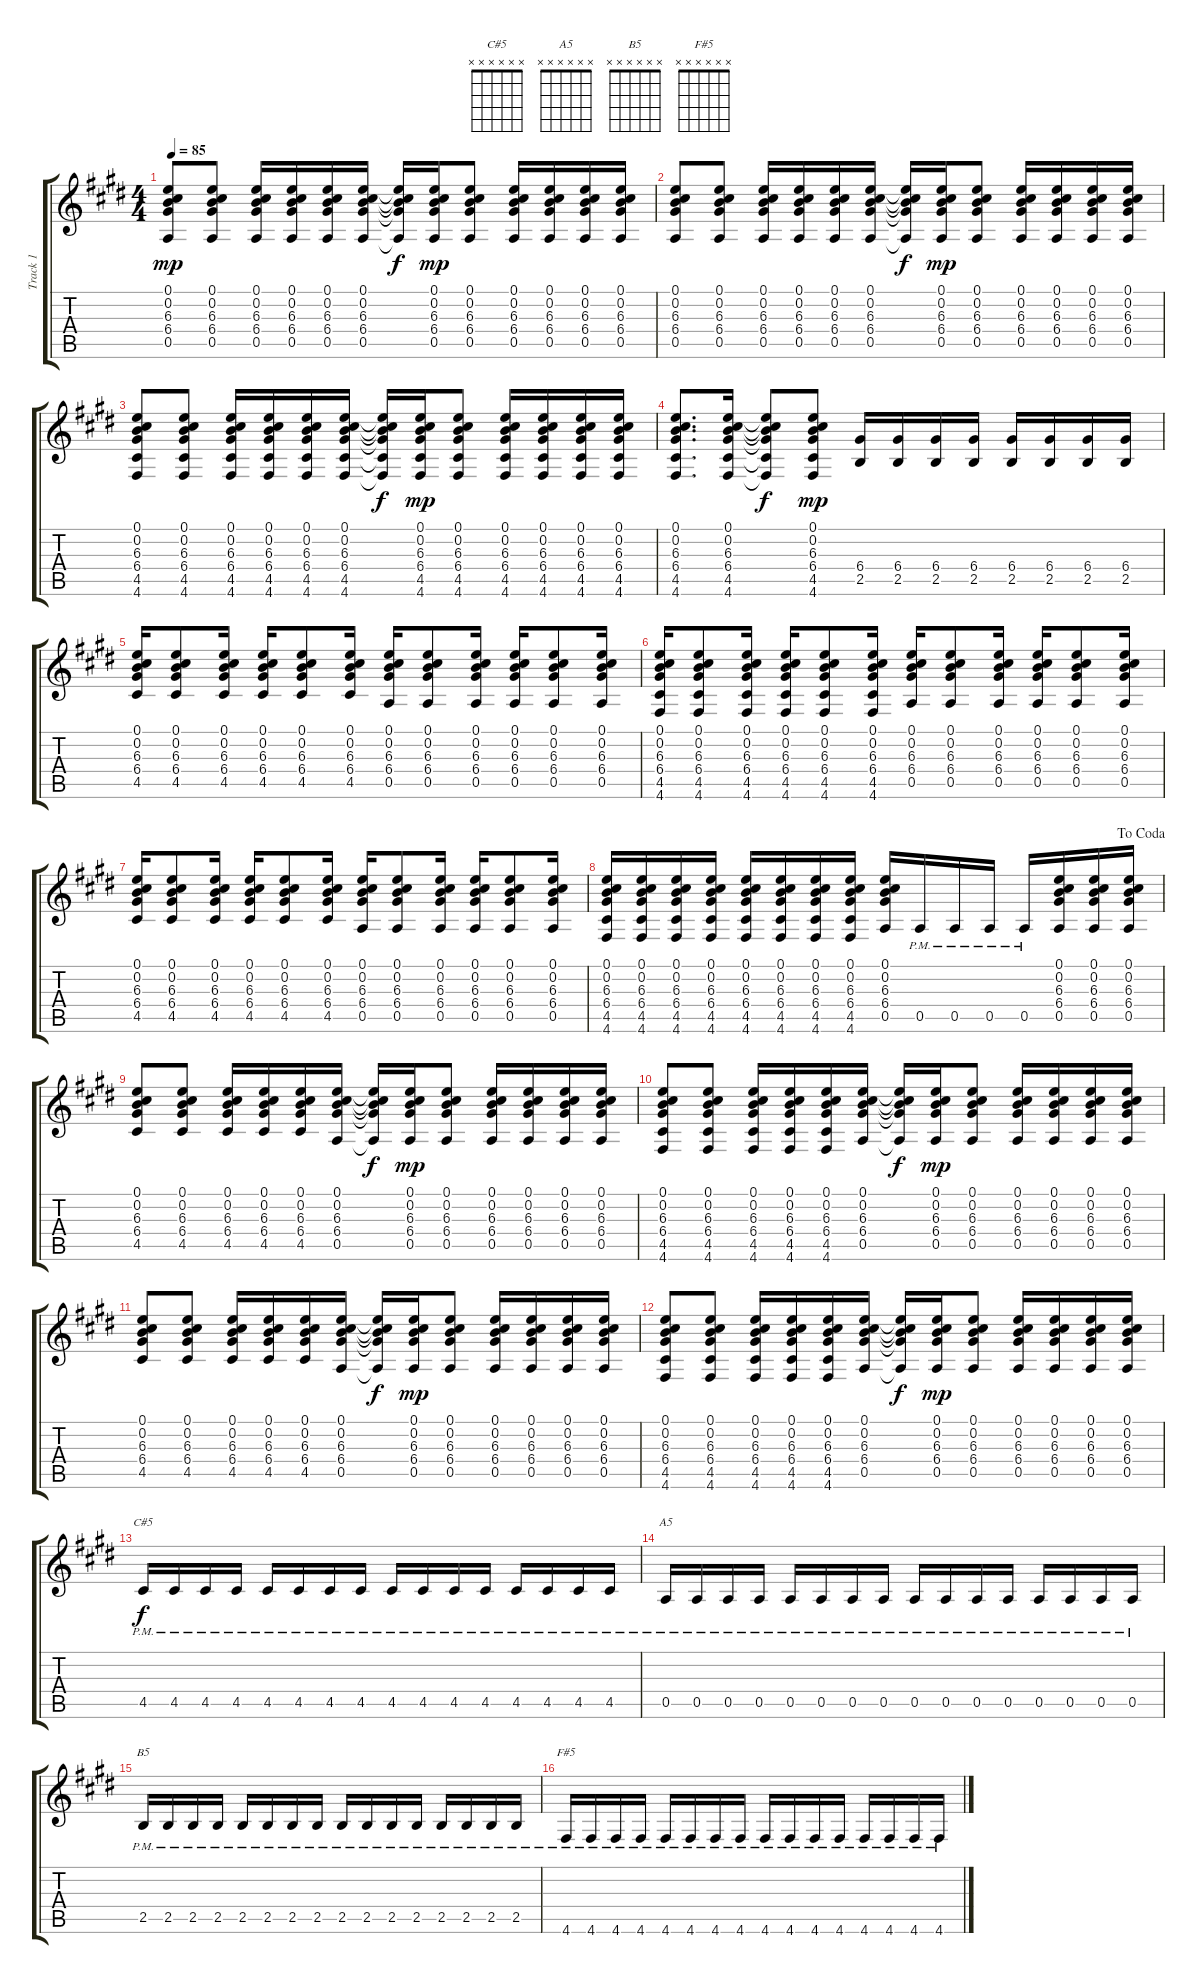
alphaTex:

\track ("Track 1" "Track 1") {instrument distortionguitar}
\staff {score tabs}
\tuning (E4 B3 G3 D3 A2 D2) {hide}
\chord ("C#5" x x x x x x)
\chord ("A5" x x x x x x)
\chord ("B5" x x x x x x)
\chord ("F#5" x x x x x x)
\ts (4 4)
\tempo 85
\clef g2
\ks e
(0.1 0.2 6.3 6.4 0.5).8{dy mp} (0.1 0.2 6.3 6.4 0.5).8 (0.1 0.2 6.3 6.4 0.5).16 (0.1 0.2 6.3 6.4 0.5).16 (0.1 0.2 6.3 6.4 0.5).16 (0.1 0.2 6.3 6.4 0.5).16 (0.1{t} 0.2{t} 6.3{t} 6.4{t} 0.5{t}).16{dy f} (0.1 0.2 6.3 6.4 0.5).16{dy mp} (0.1 0.2 6.3 6.4 0.5).8 (0.1 0.2 6.3 6.4 0.5).16 (0.1 0.2 6.3 6.4 0.5).16 (0.1 0.2 6.3 6.4 0.5).16 (0.1 0.2 6.3 6.4 0.5).16 |
(0.1 0.2 6.3 6.4 0.5).8 (0.1 0.2 6.3 6.4 0.5).8 (0.1 0.2 6.3 6.4 0.5).16 (0.1 0.2 6.3 6.4 0.5).16 (0.1 0.2 6.3 6.4 0.5).16 (0.1 0.2 6.3 6.4 0.5).16 (0.1{t} 0.2{t} 6.3{t} 6.4{t} 0.5{t}).16{dy f} (0.1 0.2 6.3 6.4 0.5).16{dy mp} (0.1 0.2 6.3 6.4 0.5).8 (0.1 0.2 6.3 6.4 0.5).16 (0.1 0.2 6.3 6.4 0.5).16 (0.1 0.2 6.3 6.4 0.5).16 (0.1 0.2 6.3 6.4 0.5).16 |
(0.1 0.2 6.3 6.4 4.5 4.6).8 (0.1 0.2 6.3 6.4 4.5 4.6).8 (0.1 0.2 6.3 6.4 4.5 4.6).16 (0.1 0.2 6.3 6.4 4.5 4.6).16 (0.1 0.2 6.3 6.4 4.5 4.6).16 (0.1 0.2 6.3 6.4 4.5 4.6).16 (0.1{t} 0.2{t} 6.3{t} 6.4{t} 4.5{t} 4.6{t}).16{dy f} (0.1 0.2 6.3 6.4 4.5 4.6).16{dy mp} (0.1 0.2 6.3 6.4 4.5 4.6).8 (0.1 0.2 6.3 6.4 4.5 4.6).16 (0.1 0.2 6.3 6.4 4.5 4.6).16 (0.1 0.2 6.3 6.4 4.5 4.6).16 (0.1 0.2 6.3 6.4 4.5 4.6).16 |
(0.1 0.2 6.3 6.4 4.5 4.6).8{d} (0.1 0.2 6.3 6.4 4.5 4.6).16 (0.1{t} 0.2{t} 6.3{t} 6.4{t} 4.5{t} 4.6{t}).8{dy f} (0.1 0.2 6.3 6.4 4.5 4.6).8{dy mp} (6.4 2.5).16 (6.4 2.5).16 (6.4 2.5).16 (6.4 2.5).16 (6.4 2.5).16 (6.4 2.5).16 (6.4 2.5).16 (6.4 2.5).16 |
(0.1 0.2 6.3 6.4 4.5).16 (0.1 0.2 6.3 6.4 4.5).8 (0.1 0.2 6.3 6.4 4.5).16 (0.1 0.2 6.3 6.4 4.5).16 (0.1 0.2 6.3 6.4 4.5).8 (0.1 0.2 6.3 6.4 4.5).16 (0.1 0.2 6.3 6.4 0.5).16 (0.1 0.2 6.3 6.4 0.5).8 (0.1 0.2 6.3 6.4 0.5).16 (0.1 0.2 6.3 6.4 0.5).16 (0.1 0.2 6.3 6.4 0.5).8 (0.1 0.2 6.3 6.4 0.5).16 |
(0.1 0.2 6.3 6.4 4.5 4.6).16 (0.1 0.2 6.3 6.4 4.5 4.6).8 (0.1 0.2 6.3 6.4 4.5 4.6).16 (0.1 0.2 6.3 6.4 4.5 4.6).16 (0.1 0.2 6.3 6.4 4.5 4.6).8 (0.1 0.2 6.3 6.4 4.5 4.6).16 (0.1 0.2 6.3 6.4 0.5).16 (0.1 0.2 6.3 6.4 0.5).8 (0.1 0.2 6.3 6.4 0.5).16 (0.1 0.2 6.3 6.4 0.5).16 (0.1 0.2 6.3 6.4 0.5).8 (0.1 0.2 6.3 6.4 0.5).16 |
(0.1 0.2 6.3 6.4 4.5).16 (0.1 0.2 6.3 6.4 4.5).8 (0.1 0.2 6.3 6.4 4.5).16 (0.1 0.2 6.3 6.4 4.5).16 (0.1 0.2 6.3 6.4 4.5).8 (0.1 0.2 6.3 6.4 4.5).16 (0.1 0.2 6.3 6.4 0.5).16 (0.1 0.2 6.3 6.4 0.5).8 (0.1 0.2 6.3 6.4 0.5).16 (0.1 0.2 6.3 6.4 0.5).16 (0.1 0.2 6.3 6.4 0.5).8 (0.1 0.2 6.3 6.4 0.5).16 |
\jump dacoda
(0.1 0.2 6.3 6.4 4.5 4.6).16 (0.1 0.2 6.3 6.4 4.5 4.6).16 (0.1 0.2 6.3 6.4 4.5 4.6).16 (0.1 0.2 6.3 6.4 4.5 4.6).16 (0.1 0.2 6.3 6.4 4.5 4.6).16 (0.1 0.2 6.3 6.4 4.5 4.6).16 (0.1 0.2 6.3 6.4 4.5 4.6).16 (0.1 0.2 6.3 6.4 4.5 4.6).16 (0.1 0.2 6.3 6.4 0.5).16 0.5{pm}.16 0.5{pm}.16 0.5{pm}.16 0.5{pm}.16 (0.1 0.2 6.3 6.4 0.5).16 (0.1 0.2 6.3 6.4 0.5).16 (0.1 0.2 6.3 6.4 0.5).16 |
(0.1 0.2 6.3 6.4 4.5).8 (0.1 0.2 6.3 6.4 4.5).8 (0.1 0.2 6.3 6.4 4.5).16 (0.1 0.2 6.3 6.4 4.5).16 (0.1 0.2 6.3 6.4 4.5).16 (0.1 0.2 6.3 6.4 0.5).16 (0.1{t} 0.2{t} 6.3{t} 6.4{t} 0.5{t}).16{dy f} (0.1 0.2 6.3 6.4 0.5).16{dy mp} (0.1 0.2 6.3 6.4 0.5).8 (0.1 0.2 6.3 6.4 0.5).16 (0.1 0.2 6.3 6.4 0.5).16 (0.1 0.2 6.3 6.4 0.5).16 (0.1 0.2 6.3 6.4 0.5).16 |
(0.1 0.2 6.3 6.4 4.5 4.6).8 (0.1 0.2 6.3 6.4 4.5 4.6).8 (0.1 0.2 6.3 6.4 4.5 4.6).16 (0.1 0.2 6.3 6.4 4.5 4.6).16 (0.1 0.2 6.3 6.4 4.5 4.6).16 (0.1 0.2 6.3 6.4 0.5).16 (0.1{t} 0.2{t} 6.3{t} 6.4{t} 0.5{t}).16{dy f} (0.1 0.2 6.3 6.4 0.5).16{dy mp} (0.1 0.2 6.3 6.4 0.5).8 (0.1 0.2 6.3 6.4 0.5).16 (0.1 0.2 6.3 6.4 0.5).16 (0.1 0.2 6.3 6.4 0.5).16 (0.1 0.2 6.3 6.4 0.5).16 |
(0.1 0.2 6.3 6.4 4.5).8 (0.1 0.2 6.3 6.4 4.5).8 (0.1 0.2 6.3 6.4 4.5).16 (0.1 0.2 6.3 6.4 4.5).16 (0.1 0.2 6.3 6.4 4.5).16 (0.1 0.2 6.3 6.4 0.5).16 (0.1{t} 0.2{t} 6.3{t} 6.4{t} 0.5{t}).16{dy f} (0.1 0.2 6.3 6.4 0.5).16{dy mp} (0.1 0.2 6.3 6.4 0.5).8 (0.1 0.2 6.3 6.4 0.5).16 (0.1 0.2 6.3 6.4 0.5).16 (0.1 0.2 6.3 6.4 0.5).16 (0.1 0.2 6.3 6.4 0.5).16 |
(0.1 0.2 6.3 6.4 4.5 4.6).8 (0.1 0.2 6.3 6.4 4.5 4.6).8 (0.1 0.2 6.3 6.4 4.5 4.6).16 (0.1 0.2 6.3 6.4 4.5 4.6).16 (0.1 0.2 6.3 6.4 4.5 4.6).16 (0.1 0.2 6.3 6.4 0.5).16 (0.1{t} 0.2{t} 6.3{t} 6.4{t} 0.5{t}).16{dy f} (0.1 0.2 6.3 6.4 0.5).16{dy mp} (0.1 0.2 6.3 6.4 0.5).8 (0.1 0.2 6.3 6.4 0.5).16 (0.1 0.2 6.3 6.4 0.5).16 (0.1 0.2 6.3 6.4 0.5).16 (0.1 0.2 6.3 6.4 0.5).16 |
4.5{pm}.16{ch "C#5" dy f} 4.5{pm}.16 4.5{pm}.16 4.5{pm}.16 4.5{pm}.16 4.5{pm}.16 4.5{pm}.16 4.5{pm}.16 4.5{pm}.16 4.5{pm}.16 4.5{pm}.16 4.5{pm}.16 4.5{pm}.16 4.5{pm}.16 4.5{pm}.16 4.5{pm}.16 |
0.5{pm}.16{ch "A5"} 0.5{pm}.16 0.5{pm}.16 0.5{pm}.16 0.5{pm}.16 0.5{pm}.16 0.5{pm}.16 0.5{pm}.16 0.5{pm}.16 0.5{pm}.16 0.5{pm}.16 0.5{pm}.16 0.5{pm}.16 0.5{pm}.16 0.5{pm}.16 0.5{pm}.16 |
2.5{pm}.16{ch "B5"} 2.5{pm}.16 2.5{pm}.16 2.5{pm}.16 2.5{pm}.16 2.5{pm}.16 2.5{pm}.16 2.5{pm}.16 2.5{pm}.16 2.5{pm}.16 2.5{pm}.16 2.5{pm}.16 2.5{pm}.16 2.5{pm}.16 2.5{pm}.16 2.5{pm}.16 |
4.6{pm}.16{ch "F#5"} 4.6{pm}.16 4.6{pm}.16 4.6{pm}.16 4.6{pm}.16 4.6{pm}.16 4.6{pm}.16 4.6{pm}.16 4.6{pm}.16 4.6{pm}.16 4.6{pm}.16 4.6{pm}.16 4.6{pm}.16 4.6{pm}.16 4.6{pm}.16 4.6{pm}.16
